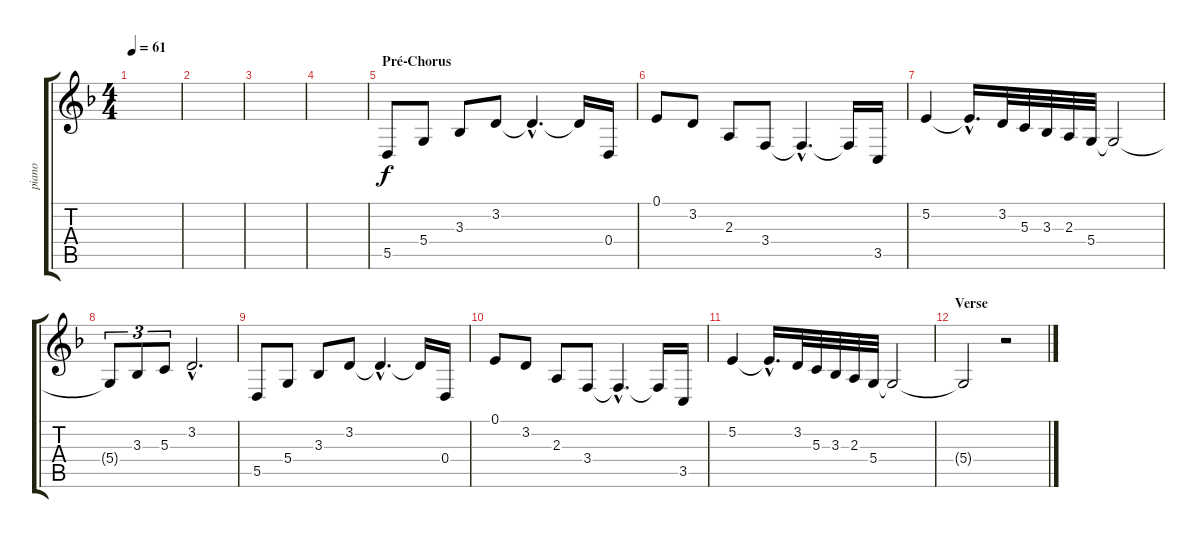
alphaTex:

\track ("piano" "piano") {instrument acousticgrandpiano}
\staff {score tabs}
\tuning (E4 B3 G3 D3 A2 E2) {hide}
\ts (4 4)
\tempo 61
\clef g2
\ks f
|
|
|
|
\section ("" "Pré-Chorus")
5.5.8 5.4.8 3.3.8 3.2.8 3.2{hac t}.4{d} 3.2{t}.16 0.4.16 |
0.1.8 3.2.8 2.3.8 3.4.8 3.4{hac t}.4{d} 3.4{t}.16 3.5.16 |
5.2.4 5.2{hac t}.16{d} 3.2.32 5.3.32 3.3.32 2.3.32 5.4.32 5.4{t}.2 |
5.4{t}.8{tu (3 2)} 3.3.8{tu (3 2)} 5.3.8{tu (3 2)} 3.2{hac}.2{d} |
5.5.8 5.4.8 3.3.8 3.2.8 3.2{hac t}.4{d} 3.2{t}.16 0.4.16 |
0.1.8 3.2.8 2.3.8 3.4.8 3.4{hac t}.4{d} 3.4{t}.16 3.5.16 |
5.2.4 5.2{hac t}.16{d} 3.2.32 5.3.32 3.3.32 2.3.32 5.4.32 5.4{t}.2 |
\section ("" "Verse")
5.4{t}.2 r.2
